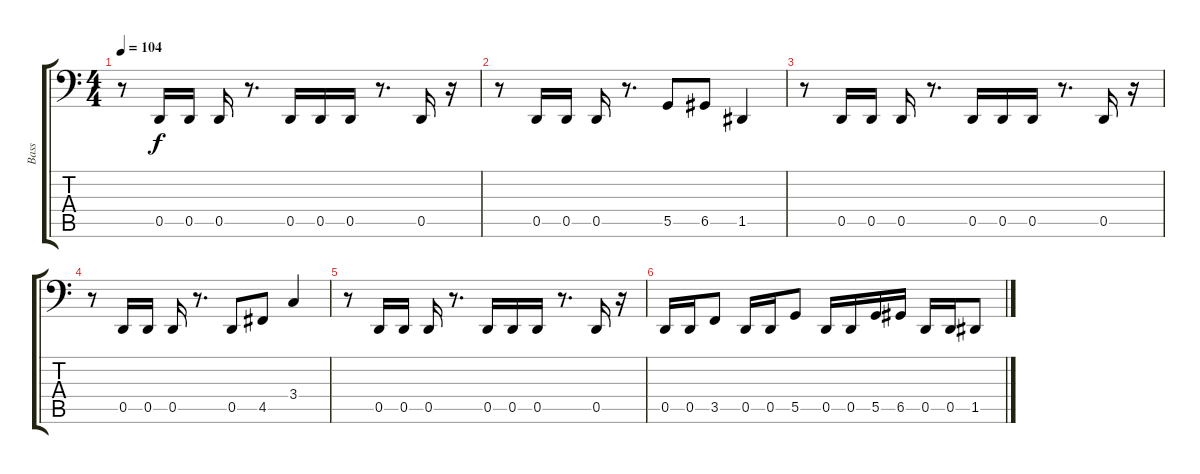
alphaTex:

\track ("Bass" "Bass") {instrument electricbassfinger}
\staff {score tabs}
\tuning (C3 G2 D2 A1 D1 A0) {hide}
\ts (4 4)
\tempo 104
\clef f4
\ks c
r.8{dy f} 0.5.16 0.5.16 0.5.16 r.8{d} 0.5.16 0.5.16 0.5.16 r.8{d} 0.5.16 r.16 |
r.8 0.5.16 0.5.16 0.5.16 r.8{d} 5.5.8 6.5.8 1.5.4 |
r.8 0.5.16 0.5.16 0.5.16 r.8{d} 0.5.16 0.5.16 0.5.16 r.8{d} 0.5.16 r.16 |
r.8 0.5.16 0.5.16 0.5.16 r.8{d} 0.5.8 4.5.8 3.4.4 |
r.8 0.5.16 0.5.16 0.5.16 r.8{d} 0.5.16 0.5.16 0.5.16 r.8{d} 0.5.16 r.16 |
0.5.16 0.5.16 3.5.8 0.5.16 0.5.16 5.5.8 0.5.16 0.5.16 5.5.16 6.5.16 0.5.16 0.5.16 1.5.8
